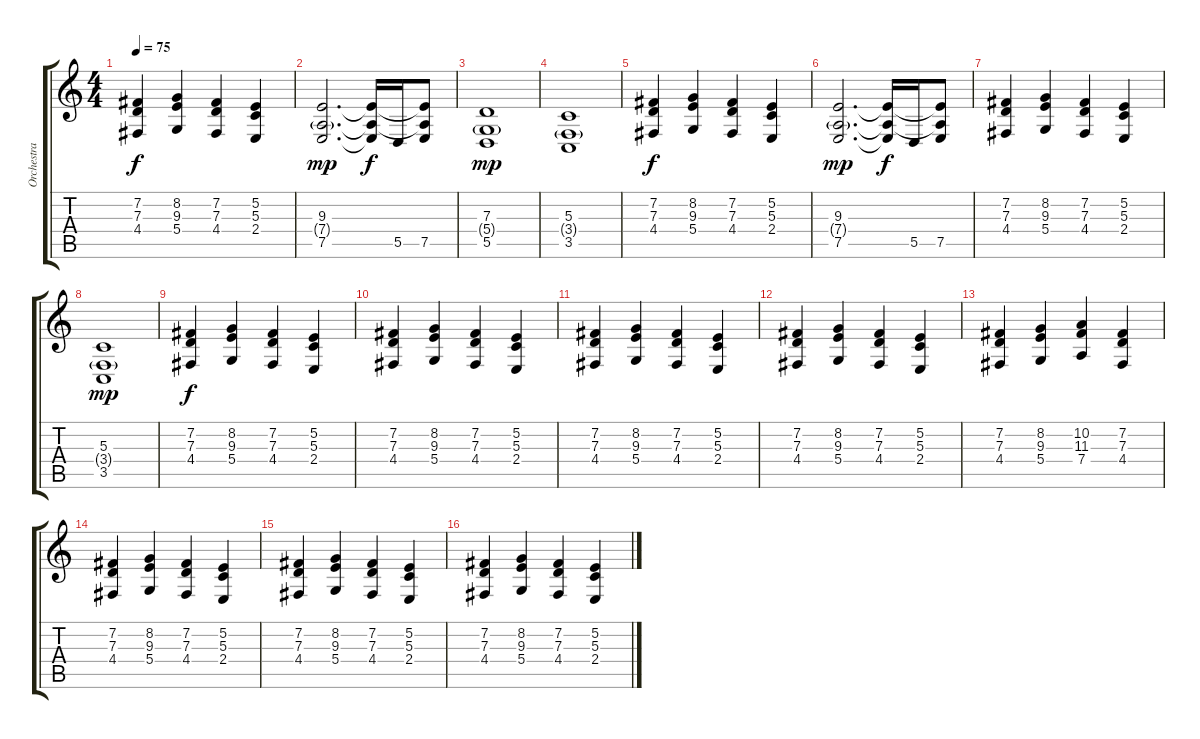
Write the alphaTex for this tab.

\track ("Orchestra" "Orchestra") {instrument stringensemble1}
\staff {score tabs}
\tuning (E4 B3 G3 D3 A2 E2) {hide}
\ts (4 4)
\tempo 75
\clef g2
\ks c
(7.2 7.3 4.4).4{dy f} (8.2 9.3 5.4).4 (7.2 7.3 4.4).4 (5.2 5.3 2.4).4 |
(9.3 7.4{g} 7.5).2{d dy mp} (9.3{t} 7.4{t} 7.5{t}).16{dy f} 5.5.16 (9.3{t} 7.4{t} 7.5).8 |
(7.3 5.4{g} 5.5).1{dy mp} |
(5.3 3.4{g} 3.5).1 |
(7.2 7.3 4.4).4{dy f} (8.2 9.3 5.4).4 (7.2 7.3 4.4).4 (5.2 5.3 2.4).4 |
(9.3 7.4{g} 7.5).2{d dy mp} (9.3{t} 7.4{t} 7.5{t}).16{dy f} 5.5.16 (9.3{t} 7.4{t} 7.5).8 |
(7.2 7.3 4.4).4 (8.2 9.3 5.4).4 (7.2 7.3 4.4).4 (5.2 5.3 2.4).4 |
(5.3 3.4{g} 3.5).1{dy mp} |
(7.2 7.3 4.4).4{dy f} (8.2 9.3 5.4).4 (7.2 7.3 4.4).4 (5.2 5.3 2.4).4 |
(7.2 7.3 4.4).4 (8.2 9.3 5.4).4 (7.2 7.3 4.4).4 (5.2 5.3 2.4).4 |
(7.2 7.3 4.4).4 (8.2 9.3 5.4).4 (7.2 7.3 4.4).4 (5.2 5.3 2.4).4 |
(7.2 7.3 4.4).4 (8.2 9.3 5.4).4 (7.2 7.3 4.4).4 (5.2 5.3 2.4).4 |
(7.2 7.3 4.4).4 (8.2 9.3 5.4).4 (10.2 11.3 7.4).4 (7.2 7.3 4.4).4 |
(7.2 7.3 4.4).4 (8.2 9.3 5.4).4 (7.2 7.3 4.4).4 (5.2 5.3 2.4).4 |
(7.2 7.3 4.4).4 (8.2 9.3 5.4).4 (7.2 7.3 4.4).4 (5.2 5.3 2.4).4 |
(7.2 7.3 4.4).4 (8.2 9.3 5.4).4 (7.2 7.3 4.4).4 (5.2 5.3 2.4).4
